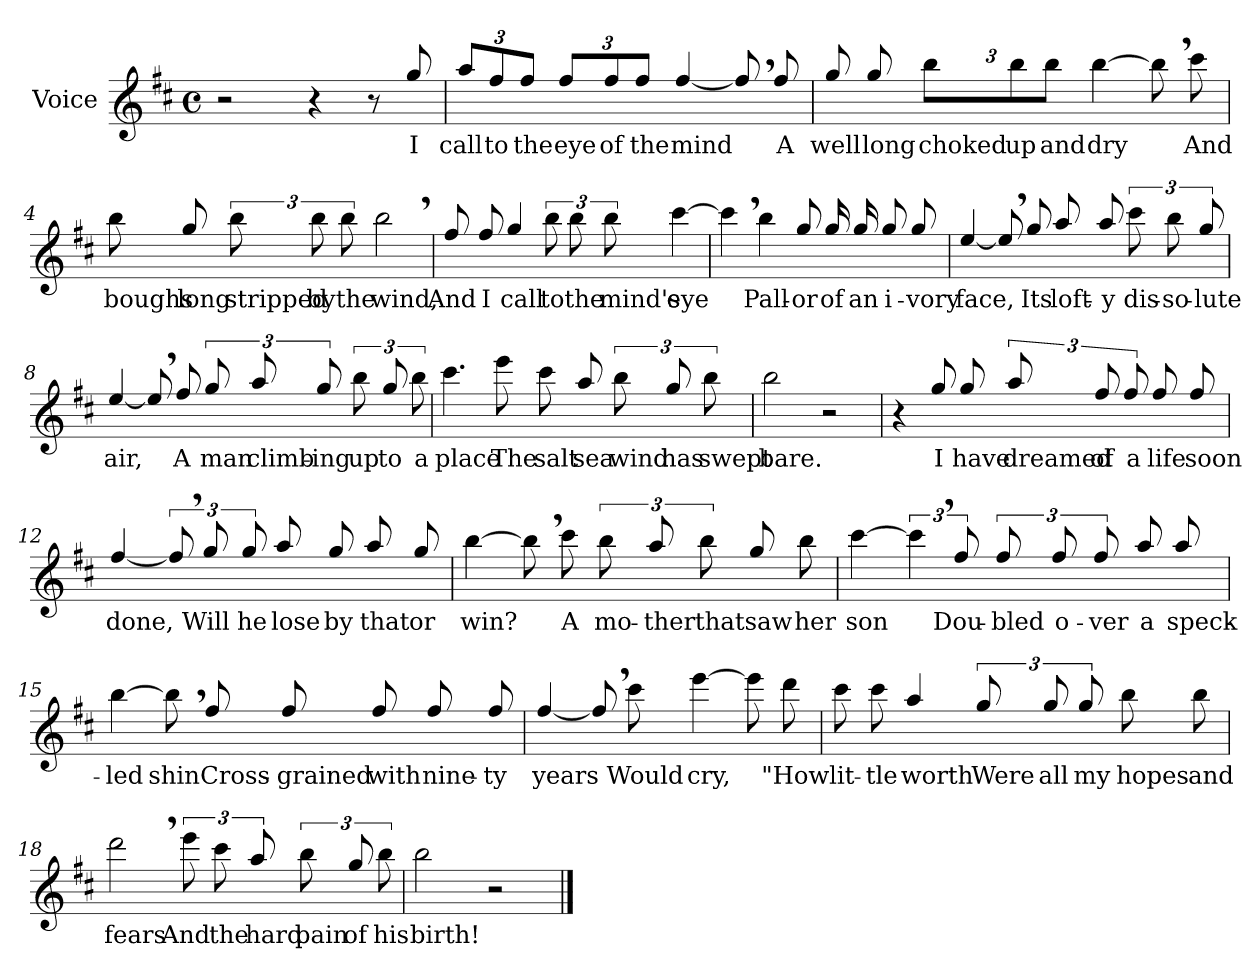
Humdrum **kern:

**kern	**text
*part1	*part1
*staff1	*staff1
*I"Voice	*
*I'Vo.	*
*clefG2	*
*ITrd7c12	*
*k[f#c#]	*
*D:	*
*M4/4	*
*met(c)	*
=1	=1
2r	.
4r	.
8r	.
!	!LO:LY:b
8g/	I
=2	=2
*Xbrackettup	*
!	!LO:LY:b
12a/L	call
!	!LO:LY:b
12f#/	to
!	!LO:LY:b
12f#/J	the
!	!LO:LY:b
12f#/L	eye
!	!LO:LY:b
12f#/	of
!	!LO:LY:b
12f#/J	the
!	!LO:LY:b
[4f#/	mind
8f#,>/]	.
!	!LO:LY:b
8f#/	A
!!LO:LB:g=z
=3	=3
!	!LO:LY:b
8g/	well
!	!LO:LY:b
8g/	long
!	!LO:LY:b
12b\L	choked
!	!LO:LY:b
12b\	up
!	!LO:LY:b
12b\J	and
!	!LO:LY:b
[4b\	dry
8b,>\]	.
!	!LO:LY:b
8cc#\	And
=4	=4
!	!LO:LY:b
8b\	boughs
!	!LO:LY:b
8g/	long
*brackettup	*
!	!LO:LY:b
12b\	stripped
!	!LO:LY:b
12b\	by
!	!LO:LY:b
12b\	the
!	!LO:LY:b
2b,>\	wind,
!!LO:LB:g=z
=5	=5
!	!LO:LY:b
8f#/	And
!	!LO:LY:b
8f#/	I
!	!LO:LY:b
4g/	call
!	!LO:LY:b
12b\	to
!	!LO:LY:b
12b\	the
!	!LO:LY:b
12b\	mind's
!	!LO:LY:b
[4cc#\	eye
=6	=6
4cc#,>\]	.
!	!LO:LY:b
4b\	Pall-
!	!LO:LY:b
8g/	-or
!	!LO:LY:b
16g/	of
!	!LO:LY:b
16g/	an
!	!LO:LY:b
8g/	i-
!	!LO:LY:b
8g/	-vory
!!LO:LB:g=z
=7	=7
!	!LO:LY:b
[4e/	face,
8e,>/]	.
!	!LO:LY:b
8g/	Its
!	!LO:LY:b
8a/	loft-
!	!LO:LY:b
8a/	-y
!	!LO:LY:b
12cc#\	dis-
!	!LO:LY:b
12b\	-so-
!	!LO:LY:b
12g/	-lute
=8	=8
!	!LO:LY:b
[4e/	air,
8e,>/]	.
!	!LO:LY:b
8f#/	A
!	!LO:LY:b
12g/	man
!	!LO:LY:b
12a/	climb-
!	!LO:LY:b
12g/	-ing
!	!LO:LY:b
12b\	up
!	!LO:LY:b
12g/	to
!	!LO:LY:b
12b\	a
!!LO:LB:g=z
=9	=9
!	!LO:LY:b
4.cc#\	place
!	!LO:LY:b
8ee\	The
!	!LO:LY:b
8cc#\	salt
!	!LO:LY:b
8a/	sea
!	!LO:LY:b
12b\	wind
!	!LO:LY:b
12g/	has
!	!LO:LY:b
12b\	swept
=10	=10
!	!LO:LY:b
2b\	bare.
2r	.
=11	=11
4r	.
!	!LO:LY:b
8g/	I
!	!LO:LY:b
8g/	have
!	!LO:LY:b
12a/	dreamed
!	!LO:LY:b
12f#/	of
!	!LO:LY:b
12f#/	a
!	!LO:LY:b
8f#/	life
!	!LO:LY:b
8f#/	soon
!!LO:LB:g=z
=12	=12
!	!LO:LY:b
[4f#/	done,
12f#,>/]	.
!	!LO:LY:b
12g/	Will
!	!LO:LY:b
12g/	he
!	!LO:LY:b
8a/	lose
!	!LO:LY:b
8g/	by
!	!LO:LY:b
8a/	that
!	!LO:LY:b
8g/	or
=13	=13
!	!LO:LY:b
[4b\	win?
8b,>\]	.
!	!LO:LY:b
8cc#\	A
!	!LO:LY:b
12b\	mo-
!	!LO:LY:b
12a/	-ther
!	!LO:LY:b
12b\	that
!	!LO:LY:b
8g/	saw
!	!LO:LY:b
8b\	her
!!LO:LB:g=z
=14	=14
!	!LO:LY:b
[4cc#\	son
6cc#,>\]	.
!	!LO:LY:b
12f#/	Dou-
!	!LO:LY:b
12f#/	-bled
!	!LO:LY:b
12f#/	o-
!	!LO:LY:b
12f#/	-ver
!	!LO:LY:b
8a/	a
!	!LO:LY:b
8a/	speck-
=15	=15
!	!LO:LY:b
[4b\	-led
!	!LO:LY:b
8b,>\]	shin
!	!LO:LY:b
8f#/	Cross-
!	!LO:LY:b
8f#/	-grained
!	!LO:LY:b
8f#/	with
!	!LO:LY:b
8f#/	nine-
!	!LO:LY:b
8f#/	-ty
!!LO:LB:g=z
=16	=16
!	!LO:LY:b
[4f#/	years
8f#,>/]	.
!	!LO:LY:b
8cc#\	Would
!	!LO:LY:b
[4ee\	cry,
8ee\]	.
!	!LO:LY:b
8dd\	"How
=17	=17
!	!LO:LY:b
8cc#\	lit-
!	!LO:LY:b
8cc#\	-tle
!	!LO:LY:b
4a/	worth
!	!LO:LY:b
12g/	Were
!	!LO:LY:b
12g/	all
!	!LO:LY:b
12g/	my
!	!LO:LY:b
8b\	hopes
!	!LO:LY:b
8b\	and
!!LO:LB:g=z
=18	=18
!	!LO:LY:b
2dd,>\	fears
!	!LO:LY:b
12ee\	And
!	!LO:LY:b
12cc#\	the
!	!LO:LY:b
12a/	hard
!	!LO:LY:b
12b\	pain
!	!LO:LY:b
12g/	of
!	!LO:LY:b
12b\	his
=19	=19
!	!LO:LY:b
2b\	birth!
2r	.
==	==
*-	*-
